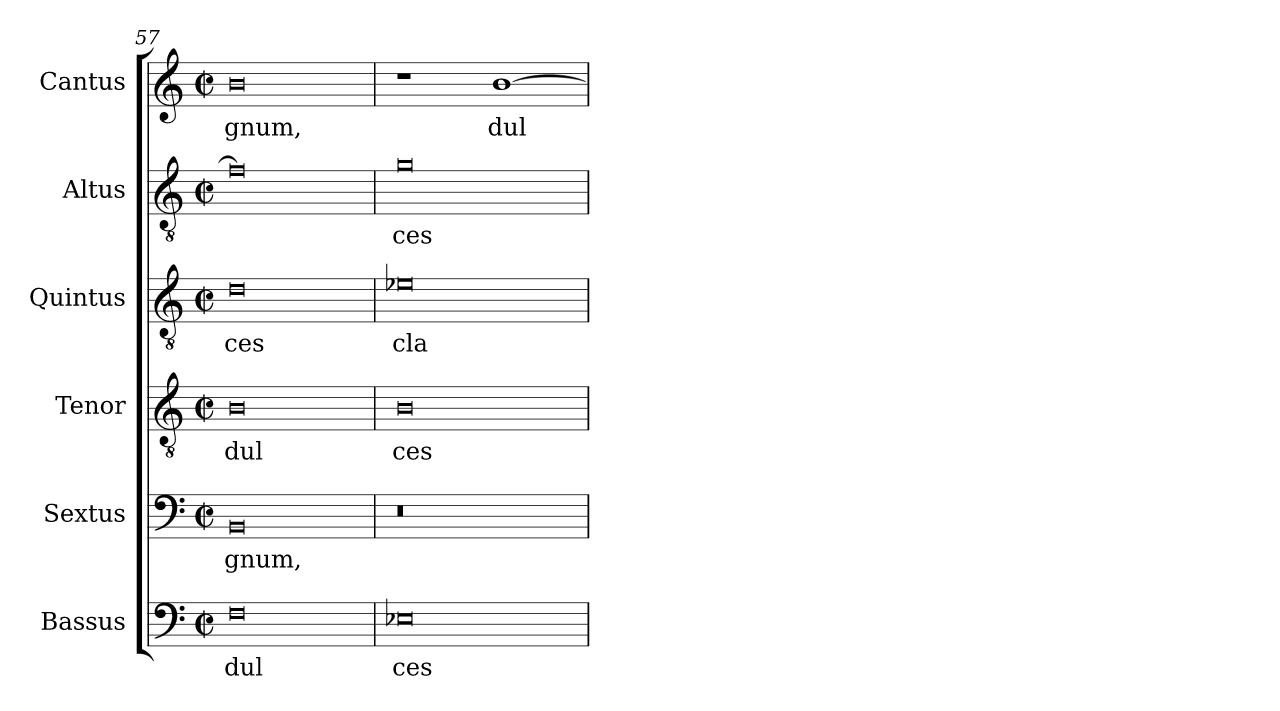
**kern	**text	**kern	**text	**kern	**text	**kern	**text	**kern	**text	**kern	**text
*part6	*part6	*part5	*part5	*part4	*part4	*part3	*part3	*part2	*part2	*part1	*part1
*staff6	*staff6	*staff5	*staff5	*staff4	*staff4	*staff3	*staff3	*staff2	*staff2	*staff1	*staff1
*I"Bassus	*	*I"Sextus	*	*I"Tenor	*	*I"Quintus	*	*I"Altus	*	*I"Cantus	*
*clefF4	*	*clefF4	*	*clefGv2	*	*clefGv2	*	*clefGv2	*	*clefG2	*
*k[]	*	*k[]	*	*k[]	*	*k[]	*	*k[]	*	*k[]	*
*C:	*	*C:	*	*C:	*	*C:	*	*C:	*	*C:	*
*M2/2	*	*M2/2	*	*M2/2	*	*M2/2	*	*M2/2	*	*M2/2	*
*met(c|)	*	*met(c|)	*	*met(c|)	*	*met(c|)	*	*met(c|)	*	*met(c|)	*
=57	=57	=57	=57	=57	=57	=57	=57	=57	=57	=57	=57
!	!LO:LY:b:cj	!	!LO:LY:b:cj	!	!LO:LY:b:cj	!	!LO:LY:b:cj	!	!	!	!LO:LY:b:cj
0F	dul	0BB	gnum,	0B	dul	0d	-ces	0f]	.	0b	gnum,
=58	=58	=58	=58	=58	=58	=58	=58	=58	=58	=58	=58
!	!LO:LY:b:cj	!	!	!	!LO:LY:b:cj	!	!LO:LY:b:cj	!	!LO:LY:b:cj	!	!
0E-X	ces	0r	.	0B	ces	0e-X	cla-	0g	-ces	1r	.
!	!	!	!	!	!	!	!	!	!	!	!LO:LY:b:cj
.	.	.	.	.	.	.	.	.	.	[>1b	dul
=	=	=	=	=	=	=	=	=	=	=	=
*-	*-	*-	*-	*-	*-	*-	*-	*-	*-	*-	*-
